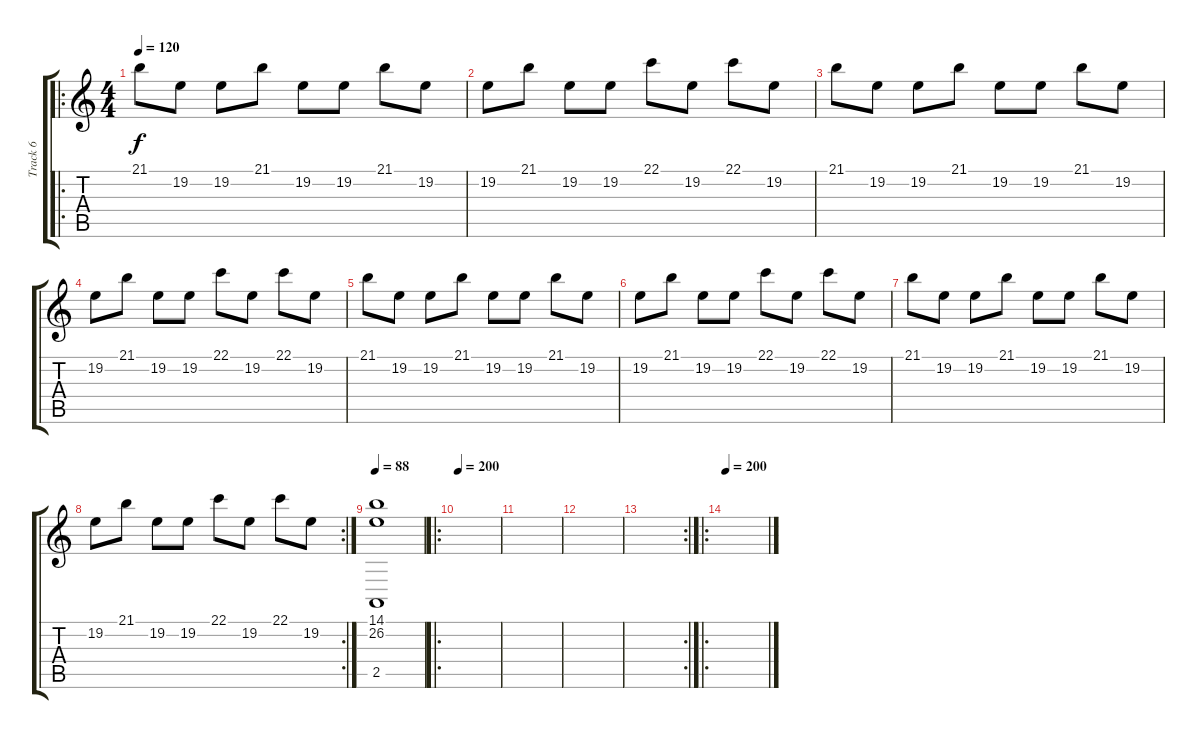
\track ("Track 6" "Track 6") {instrument fx3crystal}
\staff {score tabs}
\tuning (D4 A3 F3 C3 G2 D2) {hide}
\ro
\ts (4 4)
\tempo 120
\clef g2
\ks c
21.1.8{dy f} 19.2.8 19.2.8 21.1.8 19.2.8 19.2.8 21.1.8 19.2.8 |
19.2.8 21.1.8 19.2.8 19.2.8 22.1.8 19.2.8 22.1.8 19.2.8 |
21.1.8 19.2.8 19.2.8 21.1.8 19.2.8 19.2.8 21.1.8 19.2.8 |
19.2.8 21.1.8 19.2.8 19.2.8 22.1.8 19.2.8 22.1.8 19.2.8 |
21.1.8 19.2.8 19.2.8 21.1.8 19.2.8 19.2.8 21.1.8 19.2.8 |
19.2.8 21.1.8 19.2.8 19.2.8 22.1.8 19.2.8 22.1.8 19.2.8 |
21.1.8 19.2.8 19.2.8 21.1.8 19.2.8 19.2.8 21.1.8 19.2.8 |
\rc 2
19.2.8 21.1.8 19.2.8 19.2.8 22.1.8 19.2.8 22.1.8 19.2.8 |
\tempo 88
(14.1 26.2 2.5).1 |
\ro
\tempo 200
|
|
|
\rc 2
|
\ro
\tempo 200
